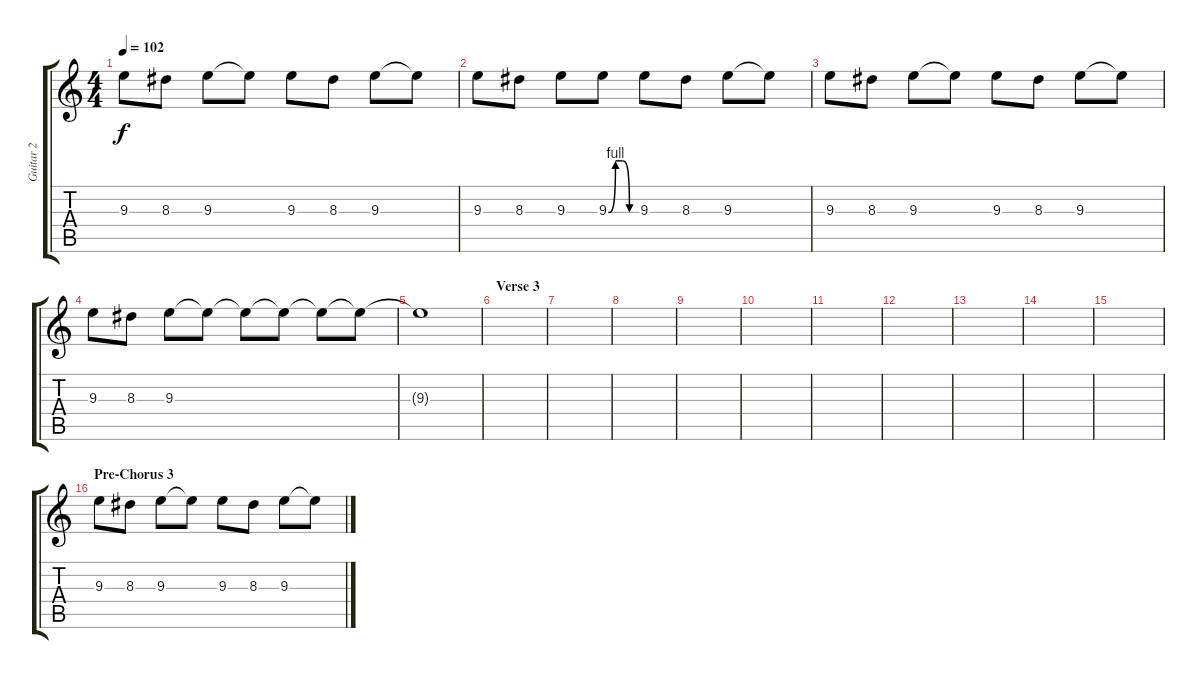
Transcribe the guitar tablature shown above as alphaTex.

\track ("Guitar 2" "Guitar 2") {instrument distortionguitar}
\staff {score tabs}
\tuning (E4 B3 G3 D3 A2 E2) {hide}
\ts (4 4)
\tempo 102
\clef g2
\ks c
9.3.8{dy f} 8.3.8 9.3.8 9.3{t}.8 9.3.8 8.3.8 9.3.8 9.3{t}.8 |
9.3.8 8.3.8 9.3.8 9.3{be (custom 0 0 15 4 30 4 45 0 60 0)}.8 9.3.8 8.3.8 9.3.8 9.3{t}.8 |
9.3.8 8.3.8 9.3.8 9.3{t}.8 9.3.8 8.3.8 9.3.8 9.3{t}.8 |
9.3.8 8.3.8 9.3.8{volume 0 instrument distortionguitar} 9.3{t}.8 9.3{t}.8 9.3{t}.8 9.3{t}.8 9.3{t}.8 |
9.3{t}.1 |
\section ("" "Verse 3")
|
|
|
|
|
|
|
|
|
|
\section ("" "Pre-Chorus 3")
9.3.8{volume 8 instrument distortionguitar} 8.3.8 9.3.8 9.3{t}.8 9.3.8 8.3.8 9.3.8 9.3{t}.8
